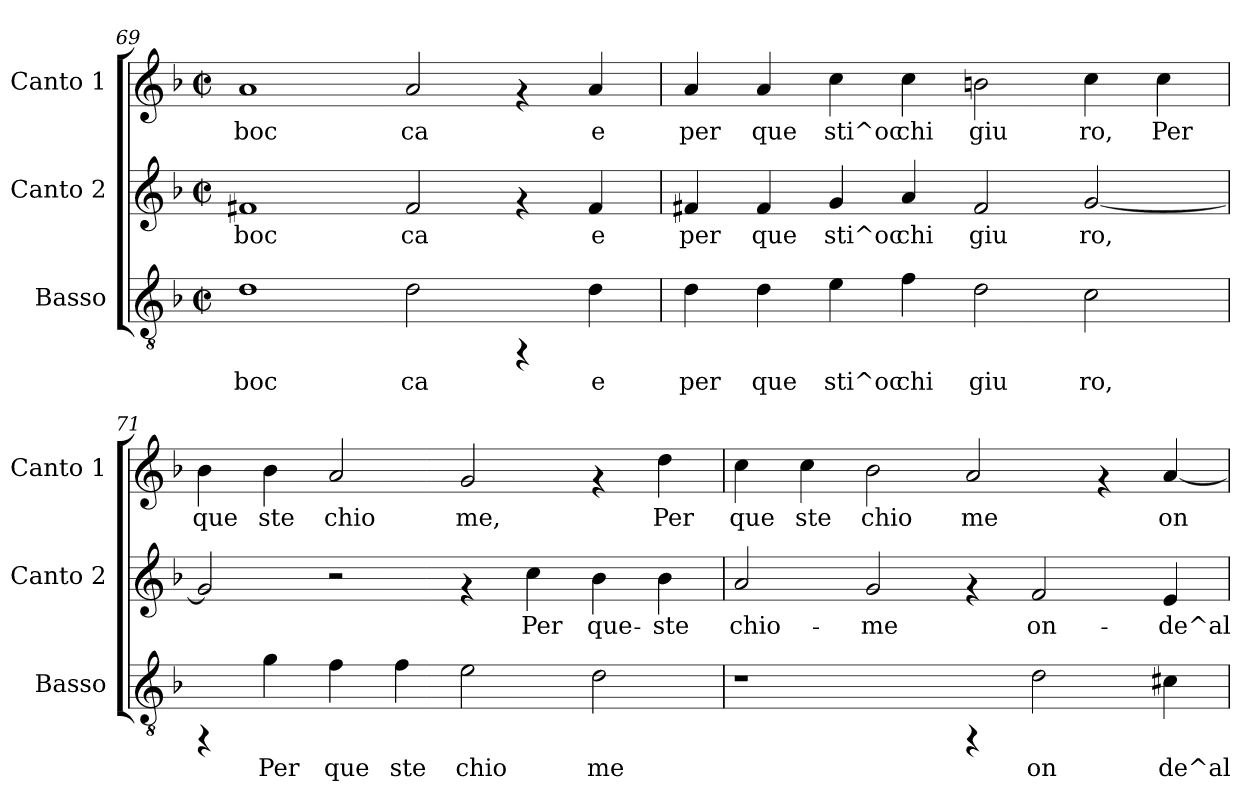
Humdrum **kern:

**kern	**text	**kern	**text	**kern	**text
*part3	*part3	*part2	*part2	*part1	*part1
*staff3	*staff3	*staff2	*staff2	*staff1	*staff1
*I"Basso	*	*I"Canto 2	*	*I"Canto 1	*
*I'Basso	*	*I'Canto 2	*	*I'Canto 1	*
*clefGv2	*	*clefG2	*	*clefG2	*
*k[b-]	*	*k[b-]	*	*k[b-]	*
*F:	*	*F:	*	*F:	*
*M2/2	*	*M2/2	*	*M2/2	*
*met(c|)	*	*met(c|)	*	*met(c|)	*
=69	=69	=69	=69	=69	=69
!	!LO:LY:b:cj	!	!LO:LY:b:cj	!	!LO:LY:b:cj
1d	boc	1f#X	boc	1a	boc
!	!LO:LY:b:cj	!	!LO:LY:b:cj	!	!LO:LY:b:cj
2d\	ca	2f#/	ca	2a/	ca
4rFF	.	4rf	.	4rf	.
!	!LO:LY:b:cj	!	!LO:LY:b:cj	!	!LO:LY:b:cj
4d\	e	4f#/	e	4a/	e
=70	=70	=70	=70	=70	=70
!	!LO:LY:b:cj	!	!LO:LY:b:cj	!	!LO:LY:b:cj
4d\	per	4f#X/	per	4a/	per
!	!LO:LY:b:cj	!	!LO:LY:b:cj	!	!LO:LY:b:cj
4d\	que	4f#/	que	4a/	que
!	!LO:LY:b:cj	!	!LO:LY:b:cj	!	!LO:LY:b:cj
4e\	sti^oc	4g/	sti^oc	4cc\	sti^oc
!	!LO:LY:b:cj	!	!LO:LY:b:cj	!	!LO:LY:b:cj
4f\	chi	4a/	chi	4cc\	chi
!	!LO:LY:b:cj	!	!LO:LY:b:cj	!	!LO:LY:b:cj
2d\	giu	2f#/	giu	2bn\	giu
!	!LO:LY:b:cj	!	!LO:LY:b:cj	!	!LO:LY:b:cj
2c\	ro,	[<2g/	ro,	4cc\	ro,
!	!	!	!	!	!LO:LY:b:cj
.	.	.	.	4cc\	Per
!!LO:LB:g=z
=71	=71	=71	=71	=71	=71
!	!	!	!LO:LY:b:cj	!	!LO:LY:b:cj
4rFF	.	2g/]	.	4b-\	que
!	!LO:LY:b:cj	!	!	!	!LO:LY:b:cj
4g\	Per	.	.	4b-\	ste
!	!LO:LY:b:cj	!	!	!	!LO:LY:b:cj
4f\	que	2r	.	2a/	chio
!	!LO:LY:b:cj	!	!	!	!
4f\	ste	.	.	.	.
!	!LO:LY:b:cj	!	!	!	!LO:LY:b:cj
2e\	chio	4rf	.	2g/	me,
!	!	!	!LO:LY:b:cj	!	!
.	.	4cc\	Per	.	.
!	!LO:LY:b:cj	!	!LO:LY:b:cj	!	!
2d\	me	4b-\	que-	4rf	.
!	!	!	!LO:LY:b:cj	!	!LO:LY:b:cj
.	.	4b-\	-ste	4dd\	Per
=72	=72	=72	=72	=72	=72
!	!	!	!LO:LY:b:cj	!	!LO:LY:b:cj
1r	.	2a/	chio-	4cc\	que
!	!	!	!	!	!LO:LY:b:cj
.	.	.	.	4cc\	ste
!	!	!	!LO:LY:b:cj	!	!LO:LY:b:cj
.	.	2g/	-me	2b-\	chio
!	!	!	!	!	!LO:LY:b:cj
4rFF	.	4rf	.	2a/	me
!	!LO:LY:b:cj	!	!LO:LY:b:cj	!	!
2d\	on	2f/	on-	.	.
.	.	.	.	4rf	.
!	!LO:LY:b:cj	!	!LO:LY:b:cj	!	!LO:LY:b:cj
4c#X\	de^al	4e/	-de^al-	[<4a/	on
=	=	=	=	=	=
*-	*-	*-	*-	*-	*-
